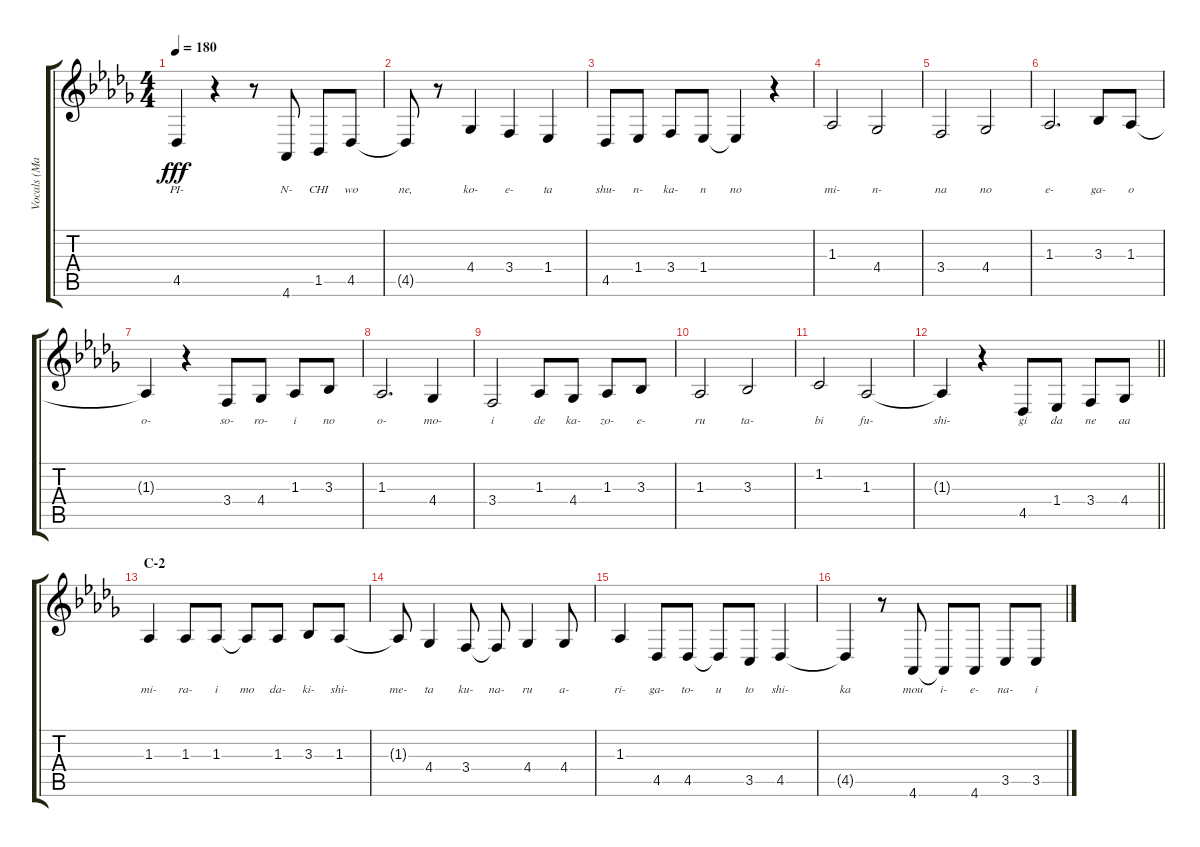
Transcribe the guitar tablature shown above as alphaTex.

\track ("Vocals (Manabe Nodoka)" "Vocals (Ma") {instrument altosax}
\staff {score tabs}
\tuning (E4 B3 G3 D3 A2 E2) {hide}
\ts (4 4)
\tempo 180
\clef g2
\ks db
4.5{t}.4{lyrics (0 "PI-") lyrics (1 "") lyrics (2 "") lyrics (3 "") lyrics (4 "") dy fff} r.4 r.8 4.6.8{lyrics (0 "N-") lyrics (1 "") lyrics (2 "") lyrics (3 "") lyrics (4 "")} 1.5.8{lyrics (0 "CHI") lyrics (1 "") lyrics (2 "") lyrics (3 "") lyrics (4 "")} 4.5.8{lyrics (0 "wo") lyrics (1 "") lyrics (2 "") lyrics (3 "") lyrics (4 "")} |
4.5{t}.8{lyrics (0 "ne,") lyrics (1 "") lyrics (2 "") lyrics (3 "") lyrics (4 "")} r.8 4.4.4{lyrics (0 "ko-") lyrics (1 "") lyrics (2 "") lyrics (3 "") lyrics (4 "")} 3.4.4{lyrics (0 "e-") lyrics (1 "") lyrics (2 "") lyrics (3 "") lyrics (4 "")} 1.4.4{lyrics (0 "ta") lyrics (1 "") lyrics (2 "") lyrics (3 "") lyrics (4 "")} |
4.5.8{lyrics (0 "shu-") lyrics (1 "") lyrics (2 "") lyrics (3 "") lyrics (4 "")} 1.4.8{lyrics (0 "n-") lyrics (1 "") lyrics (2 "") lyrics (3 "") lyrics (4 "")} 3.4.8{lyrics (0 "ka-") lyrics (1 "") lyrics (2 "") lyrics (3 "") lyrics (4 "")} 1.4.8{lyrics (0 "n") lyrics (1 "") lyrics (2 "") lyrics (3 "") lyrics (4 "")} 1.4{t}.4{lyrics (0 "no") lyrics (1 "") lyrics (2 "") lyrics (3 "") lyrics (4 "")} r.4 |
1.3.2{lyrics (0 "mi-") lyrics (1 "") lyrics (2 "") lyrics (3 "") lyrics (4 "")} 4.4.2{lyrics (0 "n-") lyrics (1 "") lyrics (2 "") lyrics (3 "") lyrics (4 "")} |
3.4.2{lyrics (0 "na") lyrics (1 "") lyrics (2 "") lyrics (3 "") lyrics (4 "")} 4.4.2{lyrics (0 "no") lyrics (1 "") lyrics (2 "") lyrics (3 "") lyrics (4 "")} |
1.3.2{d lyrics (0 "e-") lyrics (1 "") lyrics (2 "") lyrics (3 "") lyrics (4 "")} 3.3.8{lyrics (0 "ga-") lyrics (1 "") lyrics (2 "") lyrics (3 "") lyrics (4 "")} 1.3.8{lyrics (0 "o") lyrics (1 "") lyrics (2 "") lyrics (3 "") lyrics (4 "")} |
1.3{t}.4{lyrics (0 "o-") lyrics (1 "") lyrics (2 "") lyrics (3 "") lyrics (4 "")} r.4 3.4.8{lyrics (0 "so-") lyrics (1 "") lyrics (2 "") lyrics (3 "") lyrics (4 "")} 4.4.8{lyrics (0 "ro-") lyrics (1 "") lyrics (2 "") lyrics (3 "") lyrics (4 "")} 1.3.8{lyrics (0 "i") lyrics (1 "") lyrics (2 "") lyrics (3 "") lyrics (4 "")} 3.3.8{lyrics (0 "no") lyrics (1 "") lyrics (2 "") lyrics (3 "") lyrics (4 "")} |
1.3.2{d lyrics (0 "o-") lyrics (1 "") lyrics (2 "") lyrics (3 "") lyrics (4 "")} 4.4.4{lyrics (0 "mo-") lyrics (1 "") lyrics (2 "") lyrics (3 "") lyrics (4 "")} |
3.4.2{lyrics (0 "i") lyrics (1 "") lyrics (2 "") lyrics (3 "") lyrics (4 "")} 1.3.8{lyrics (0 "de") lyrics (1 "") lyrics (2 "") lyrics (3 "") lyrics (4 "")} 4.4.8{lyrics (0 "ka-") lyrics (1 "") lyrics (2 "") lyrics (3 "") lyrics (4 "")} 1.3.8{lyrics (0 "zo-") lyrics (1 "") lyrics (2 "") lyrics (3 "") lyrics (4 "")} 3.3.8{lyrics (0 "e-") lyrics (1 "") lyrics (2 "") lyrics (3 "") lyrics (4 "")} |
1.3.2{lyrics (0 "ru") lyrics (1 "") lyrics (2 "") lyrics (3 "") lyrics (4 "")} 3.3.2{lyrics (0 "ta-") lyrics (1 "") lyrics (2 "") lyrics (3 "") lyrics (4 "")} |
1.2.2{lyrics (0 "bi") lyrics (1 "") lyrics (2 "") lyrics (3 "") lyrics (4 "")} 1.3.2{lyrics (0 "fu-") lyrics (1 "") lyrics (2 "") lyrics (3 "") lyrics (4 "")} |
\barLineRight lightlight
1.3{t}.4{lyrics (0 "shi-") lyrics (1 "") lyrics (2 "") lyrics (3 "") lyrics (4 "")} r.4 4.5.8{lyrics (0 "gi") lyrics (1 "") lyrics (2 "") lyrics (3 "") lyrics (4 "")} 1.4.8{lyrics (0 "da") lyrics (1 "") lyrics (2 "") lyrics (3 "") lyrics (4 "")} 3.4.8{lyrics (0 "ne") lyrics (1 "") lyrics (2 "") lyrics (3 "") lyrics (4 "")} 4.4.8{lyrics (0 "aa") lyrics (1 "") lyrics (2 "") lyrics (3 "") lyrics (4 "")} |
\section ("" "C-2")
1.3.4{lyrics (0 "mi-") lyrics (1 "") lyrics (2 "") lyrics (3 "") lyrics (4 "")} 1.3.8{lyrics (0 "ra-") lyrics (1 "") lyrics (2 "") lyrics (3 "") lyrics (4 "")} 1.3.8{lyrics (0 "i") lyrics (1 "") lyrics (2 "") lyrics (3 "") lyrics (4 "")} 1.3{t}.8{lyrics (0 "mo") lyrics (1 "") lyrics (2 "") lyrics (3 "") lyrics (4 "")} 1.3.8{lyrics (0 "da-") lyrics (1 "") lyrics (2 "") lyrics (3 "") lyrics (4 "")} 3.3.8{lyrics (0 "ki-") lyrics (1 "") lyrics (2 "") lyrics (3 "") lyrics (4 "")} 1.3.8{lyrics (0 "shi-") lyrics (1 "") lyrics (2 "") lyrics (3 "") lyrics (4 "")} |
1.3{t}.8{lyrics (0 "me-") lyrics (1 "") lyrics (2 "") lyrics (3 "") lyrics (4 "")} 4.4.4{lyrics (0 "ta") lyrics (1 "") lyrics (2 "") lyrics (3 "") lyrics (4 "")} 3.4.8{lyrics (0 "ku-") lyrics (1 "") lyrics (2 "") lyrics (3 "") lyrics (4 "")} 3.4{t}.8{lyrics (0 "na-") lyrics (1 "") lyrics (2 "") lyrics (3 "") lyrics (4 "")} 4.4.4{lyrics (0 "ru") lyrics (1 "") lyrics (2 "") lyrics (3 "") lyrics (4 "")} 4.4.8{lyrics (0 "a-") lyrics (1 "") lyrics (2 "") lyrics (3 "") lyrics (4 "")} |
1.3.4{lyrics (0 "ri-") lyrics (1 "") lyrics (2 "") lyrics (3 "") lyrics (4 "")} 4.5.8{lyrics (0 "ga-") lyrics (1 "") lyrics (2 "") lyrics (3 "") lyrics (4 "")} 4.5.8{lyrics (0 "to-") lyrics (1 "") lyrics (2 "") lyrics (3 "") lyrics (4 "")} 4.5{t}.8{lyrics (0 "u") lyrics (1 "") lyrics (2 "") lyrics (3 "") lyrics (4 "")} 3.5.8{lyrics (0 "to") lyrics (1 "") lyrics (2 "") lyrics (3 "") lyrics (4 "")} 4.5.4{lyrics (0 "shi-") lyrics (1 "") lyrics (2 "") lyrics (3 "") lyrics (4 "")} |
4.5{t}.4{lyrics (0 "ka") lyrics (1 "") lyrics (2 "") lyrics (3 "") lyrics (4 "")} r.8 4.6.8{lyrics (0 "mou") lyrics (1 "") lyrics (2 "") lyrics (3 "") lyrics (4 "")} 4.6{t}.8{lyrics (0 "i-") lyrics (1 "") lyrics (2 "") lyrics (3 "") lyrics (4 "")} 4.6.8{lyrics (0 "e-") lyrics (1 "") lyrics (2 "") lyrics (3 "") lyrics (4 "")} 3.5.8{lyrics (0 "na-") lyrics (1 "") lyrics (2 "") lyrics (3 "") lyrics (4 "")} 3.5.8{lyrics (0 "i") lyrics (1 "") lyrics (2 "") lyrics (3 "") lyrics (4 "")}
